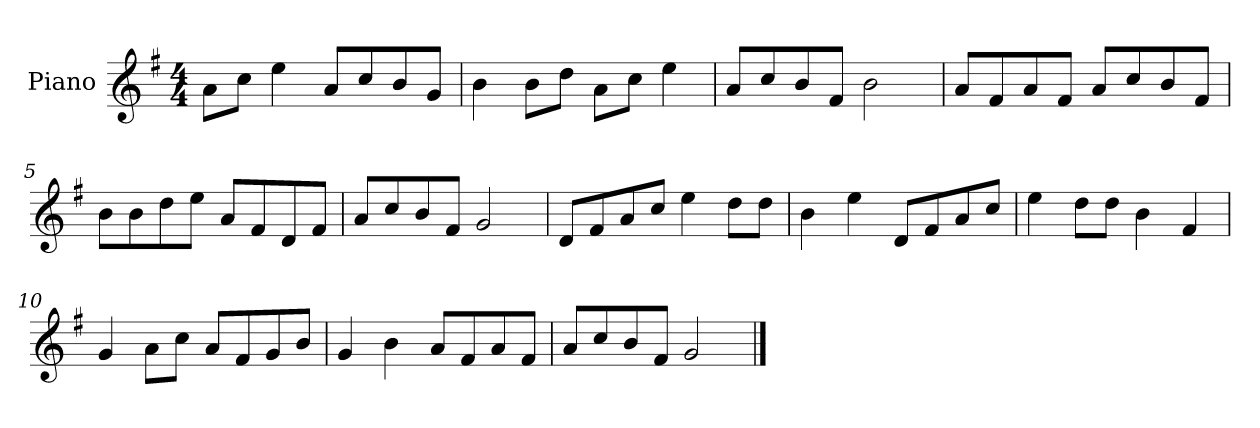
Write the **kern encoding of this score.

**kern
*part1
*staff1
*I"Piano
*I'P-no
*clefG2
*k[f#]
*M4/4
*MM90
=1
8a\L
8cc\J
4ee\
8a/L
8cc/
8b/
8g/J
=2
4b\
8b\L
8dd\J
8a\L
8cc\J
4ee\
=3
8a/L
8cc/
8b/
8f#/J
2b\
=4
8a/L
8f#/
8a/
8f#/J
8a/L
8cc/
8b/
8f#/J
=5
8b\L
8b\
8dd\
8ee\J
8a/L
8f#/
8d/
8f#/J
=6
8a/L
8cc/
8b/
8f#/J
2g/
!!LO:LB:g=z
=7
8d/L
8f#/
8a/
8cc/J
4ee\
8dd\L
8dd\J
=8
4b\
4ee\
8d/L
8f#/
8a/
8cc/J
=9
4ee\
8dd\L
8dd\J
4b\
4f#/
=10
4g/
8a\L
8cc\J
8a/L
8f#/
8g/
8b/J
=11
4g/
4b\
8a/L
8f#/
8a/
8f#/J
=12
8a/L
8cc/
8b/
8f#/J
2g/
==
*-
